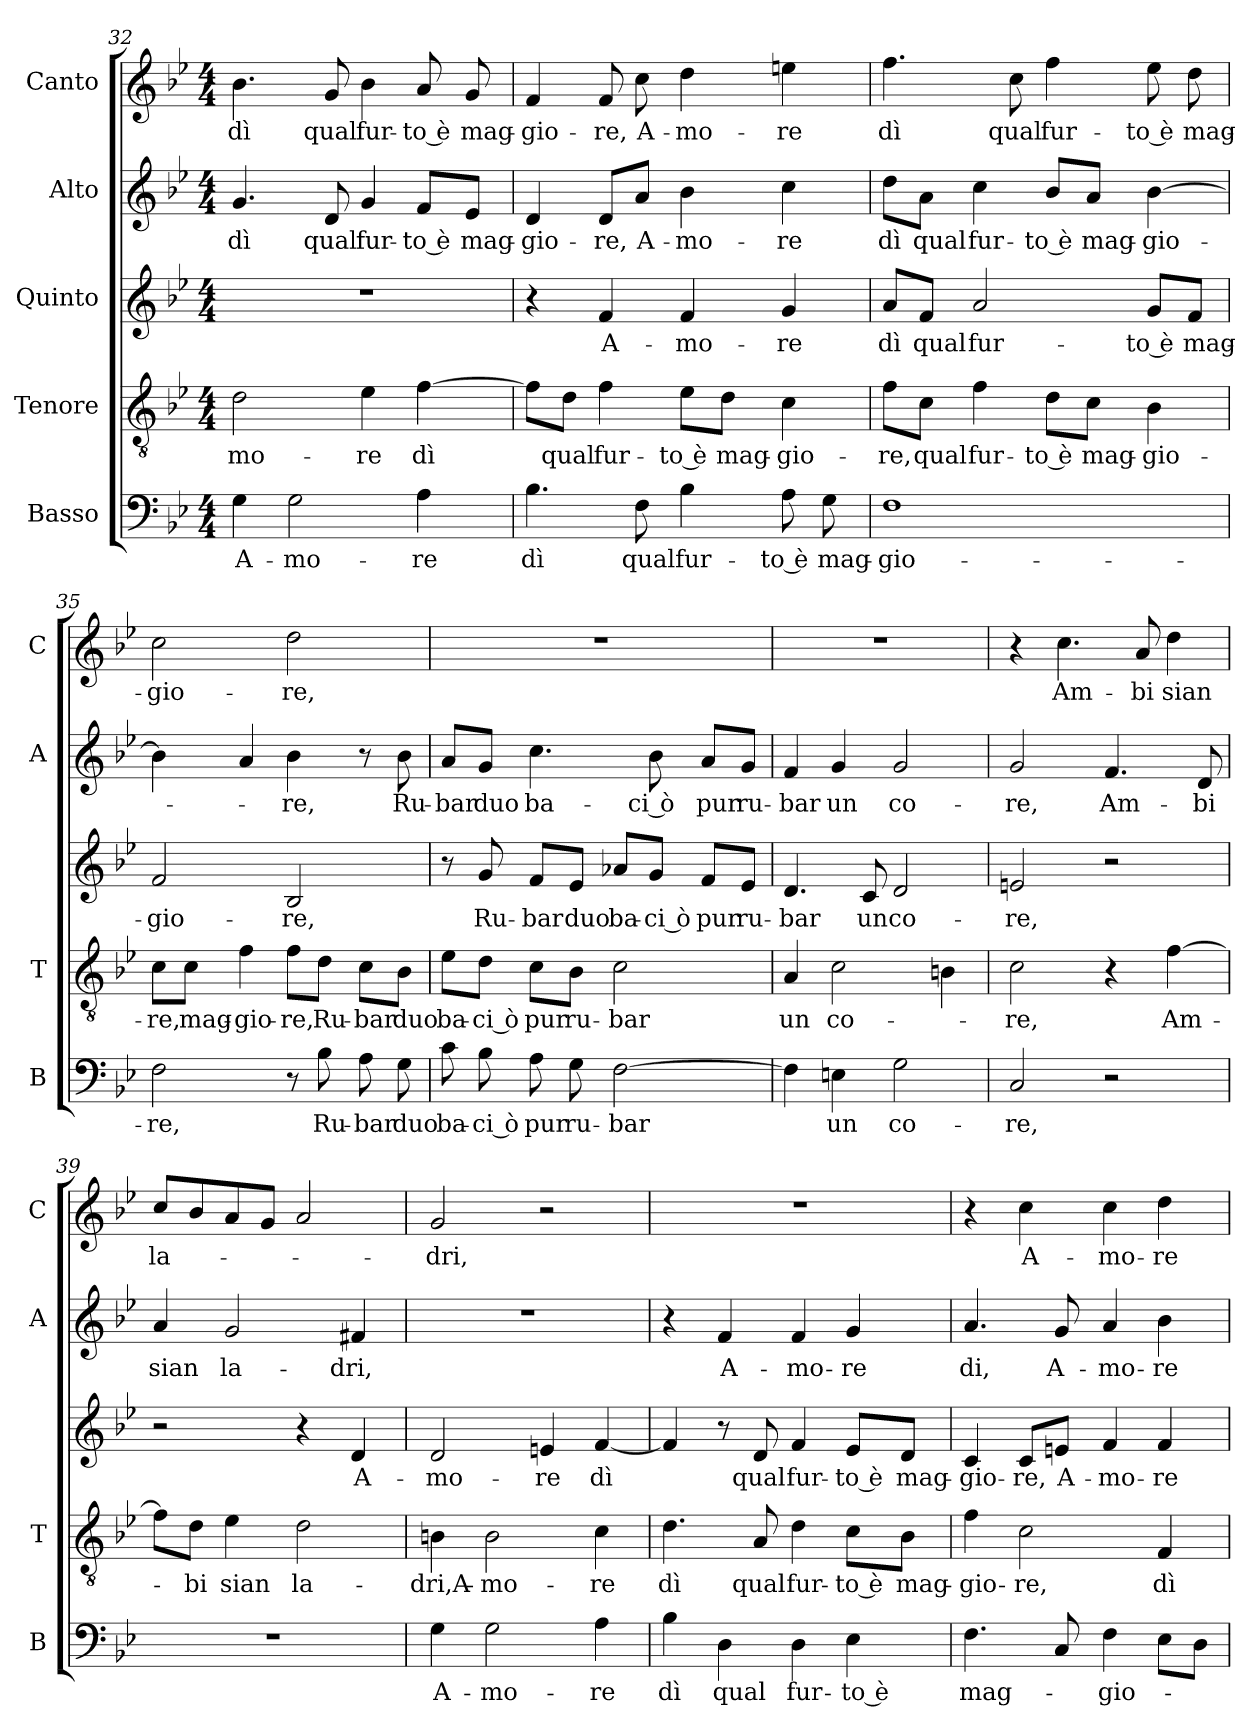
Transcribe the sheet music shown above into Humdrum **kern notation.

**kern	**text	**kern	**text	**kern	**text	**kern	**text	**kern	**text
*part5	*part5	*part4	*part4	*part3	*part3	*part2	*part2	*part1	*part1
*staff5	*staff5	*staff4	*staff4	*staff3	*staff3	*staff2	*staff2	*staff1	*staff1
*I"Basso	*	*I"Tenore	*	*I"Quinto	*	*I"Alto	*	*I"Canto	*
*I'B	*	*I'T	*	*	*	*I'A	*	*I'C	*
!!LO:LB:g=z
*clefF4	*	*clefGv2	*	*clefG2	*	*clefG2	*	*clefG2	*
*k[b-e-]	*	*k[b-e-]	*	*k[b-e-]	*	*k[b-e-]	*	*k[b-e-]	*
*B-:	*	*B-:	*	*B-:	*	*B-:	*	*B-:	*
*M4/4	*	*M4/4	*	*M4/4	*	*M4/4	*	*M4/4	*
=32	=32	=32	=32	=32	=32	=32	=32	=32	=32
!	!LO:LY:b	!	!LO:LY:b	!	!	!	!LO:LY:b	!	!LO:LY:b
4G\	A-	2d\	-mo-	1r	.	4.g/	dì	4.b-\	dì
!	!LO:LY:b	!	!	!	!	!	!	!	!
2G\	-mo-	.	.	.	.	.	.	.	.
!	!	!	!	!	!	!	!LO:LY:b	!	!LO:LY:b
.	.	.	.	.	.	8d/	qual	8g/	qual
!	!	!	!LO:LY:b	!	!	!	!LO:LY:b	!	!LO:LY:b
.	.	4e-\	-re	.	.	4g/	fur-	4b-\	fur-
!	!LO:LY:b	!	!LO:LY:b	!	!	!	!LO:LY:b	!	!LO:LY:b
4A\	-re	[4f\	dì	.	.	8f/L	-to è	8a/	-to è
!	!	!	!	!	!	!	!LO:LY:b	!	!LO:LY:b
.	.	.	.	.	.	8e-/J	mag-	8g/	mag-
=33	=33	=33	=33	=33	=33	=33	=33	=33	=33
!	!LO:LY:b	!	!	!	!	!	!LO:LY:b	!	!LO:LY:b
4.B-\	dì	8f\L]	.	4r	.	4d/	-gio-	4f/	-gio-
!	!	!	!LO:LY:b	!	!	!	!	!	!
.	.	8d\J	qual	.	.	.	.	.	.
!	!	!	!LO:LY:b	!	!LO:LY:b	!	!LO:LY:b	!	!LO:LY:b
.	.	4f\	fur-	4f/	A-	8d/L	-re,	8f/	-re,
!	!LO:LY:b	!	!	!	!	!	!LO:LY:b	!	!LO:LY:b
8F\	qual	.	.	.	.	8a/J	A-	8cc\	A-
!	!LO:LY:b	!	!LO:LY:b	!	!LO:LY:b	!	!LO:LY:b	!	!LO:LY:b
4B-\	fur-	8e-\L	-to è	4f/	-mo-	4b-\	-mo-	4dd\	-mo-
!	!	!	!LO:LY:b	!	!	!	!	!	!
.	.	8d\J	mag-	.	.	.	.	.	.
!	!LO:LY:b	!	!LO:LY:b	!	!LO:LY:b	!	!LO:LY:b	!	!LO:LY:b
8A\	-to è	4c\	-gio-	4g/	-re	4cc\	-re	4een\	-re
!	!LO:LY:b	!	!	!	!	!	!	!	!
8G\	mag-	.	.	.	.	.	.	.	.
=34	=34	=34	=34	=34	=34	=34	=34	=34	=34
!	!LO:LY:b	!	!LO:LY:b	!	!LO:LY:b	!	!LO:LY:b	!	!LO:LY:b
1F	-gio-	8f\L	-re,	8a/L	dì	8dd\L	dì	4.ff\	dì
!	!	!	!LO:LY:b	!	!LO:LY:b	!	!LO:LY:b	!	!
.	.	8c\J	qual	8f/J	qual	8a\J	qual	.	.
!	!	!	!LO:LY:b	!	!LO:LY:b	!	!LO:LY:b	!	!
.	.	4f\	fur-	2a/	fur-	4cc\	fur-	.	.
!	!	!	!	!	!	!	!	!	!LO:LY:b
.	.	.	.	.	.	.	.	8cc\	qual
!	!	!	!LO:LY:b	!	!	!	!LO:LY:b	!	!LO:LY:b
.	.	8d\L	-to è	.	.	8b-/L	-to è	4ff\	fur-
!	!	!	!LO:LY:b	!	!	!	!LO:LY:b	!	!
.	.	8c\J	mag-	.	.	8a/J	mag-	.	.
!	!	!	!LO:LY:b	!	!LO:LY:b	!	!LO:LY:b	!	!LO:LY:b
.	.	4B-\	-gio-	8g/L	-to è	[4b-\	-gio-	8ee-\	-to è
!	!	!	!	!	!LO:LY:b	!	!	!	!LO:LY:b
.	.	.	.	8f/J	mag-	.	.	8dd\	mag-
=35	=35	=35	=35	=35	=35	=35	=35	=35	=35
!	!LO:LY:b	!	!LO:LY:b	!	!LO:LY:b	!	!	!	!LO:LY:b
2F\	-re,	8c\L	-re,	2f/	-gio-	4b-\]	.	2cc\	-gio-
!	!	!	!LO:LY:b	!	!	!	!	!	!
.	.	8c\J	mag-	.	.	.	.	.	.
!	!	!	!LO:LY:b	!	!	!	!	!	!
.	.	4f\	-gio-	.	.	4a/	.	.	.
!	!	!	!LO:LY:b	!	!LO:LY:b	!	!LO:LY:b	!	!LO:LY:b
8r	.	8f\L	-re,	2B-/	-re,	4b-\	-re,	2dd\	-re,
!	!LO:LY:b	!	!LO:LY:b	!	!	!	!	!	!
8B-\	Ru-	8d\J	Ru-	.	.	.	.	.	.
!	!LO:LY:b	!	!LO:LY:b	!	!	!	!	!	!
8A\	-bar	8c\L	-bar	.	.	8r	.	.	.
!	!LO:LY:b	!	!LO:LY:b	!	!	!	!LO:LY:b	!	!
8G\	duo	8B-\J	duo	.	.	8b-\	Ru-	.	.
!!LO:LB:g=z
=36	=36	=36	=36	=36	=36	=36	=36	=36	=36
!	!LO:LY:b	!	!LO:LY:b	!	!	!	!LO:LY:b	!	!
8c\	ba-	8e-\L	ba-	8r	.	8a/L	-bar	1r	.
!	!LO:LY:b	!	!LO:LY:b	!	!LO:LY:b	!	!LO:LY:b	!	!
8B-\	-ci ò	8d\J	-ci ò	8g/	Ru-	8g/J	duo	.	.
!	!LO:LY:b	!	!LO:LY:b	!	!LO:LY:b	!	!LO:LY:b	!	!
8A\	pur	8c\L	pur	8f/L	-bar	4.cc\	ba-	.	.
!	!LO:LY:b	!	!LO:LY:b	!	!LO:LY:b	!	!	!	!
8G\	ru-	8B-\J	ru-	8e-/J	duo	.	.	.	.
!	!LO:LY:b	!	!LO:LY:b	!	!LO:LY:b	!	!	!	!
[2F\	-bar	2c\	-bar	8a-X/L	ba-	.	.	.	.
!	!	!	!	!	!LO:LY:b	!	!LO:LY:b	!	!
.	.	.	.	8g/J	-ci ò	8b-\	-ci ò	.	.
!	!	!	!	!	!LO:LY:b	!	!LO:LY:b	!	!
.	.	.	.	8f/L	pur	8a/L	pur	.	.
!	!	!	!	!	!LO:LY:b	!	!LO:LY:b	!	!
.	.	.	.	8e-/J	ru-	8g/J	ru-	.	.
=37	=37	=37	=37	=37	=37	=37	=37	=37	=37
!	!	!	!LO:LY:b	!	!LO:LY:b	!	!LO:LY:b	!	!
4F\]	.	4A/	un	4.d/	-bar	4f/	-bar	1r	.
!	!LO:LY:b	!	!LO:LY:b	!	!	!	!LO:LY:b	!	!
4En\	un	2c\	co-	.	.	4g/	un	.	.
!	!	!	!	!	!LO:LY:b	!	!	!	!
.	.	.	.	8c/	un	.	.	.	.
!	!LO:LY:b	!	!	!	!LO:LY:b	!	!LO:LY:b	!	!
2G\	co-	.	.	2d/	co-	2g/	co-	.	.
.	.	4Bn\	.	.	.	.	.	.	.
=38	=38	=38	=38	=38	=38	=38	=38	=38	=38
!	!LO:LY:b	!	!LO:LY:b	!	!LO:LY:b	!	!LO:LY:b	!	!
2C/	-re,	2c\	-re,	2en/	-re,	2g/	-re,	4r	.
!	!	!	!	!	!	!	!	!	!LO:LY:b
.	.	.	.	.	.	.	.	4.cc\	Am-
!	!	!	!	!	!	!	!LO:LY:b	!	!
2r	.	4r	.	2r	.	4.f/	Am-	.	.
!	!	!	!	!	!	!	!	!	!LO:LY:b
.	.	.	.	.	.	.	.	8a/	-bi
!	!	!	!LO:LY:b	!	!	!	!	!	!LO:LY:b
.	.	[4f\	Am-	.	.	.	.	4dd\	sian
!	!	!	!	!	!	!	!LO:LY:b	!	!
.	.	.	.	.	.	8d/	-bi	.	.
=39	=39	=39	=39	=39	=39	=39	=39	=39	=39
!	!	!	!	!	!	!	!LO:LY:b	!	!LO:LY:b
1r	.	8f\L]	.	2r	.	4a/	sian	8cc/L	la-
!	!	!	!LO:LY:b	!	!	!	!	!	!
.	.	8d\J	-bi	.	.	.	.	8b-/	.
!	!	!	!LO:LY:b	!	!	!	!LO:LY:b	!	!
.	.	4e-\	sian	.	.	2g/	la-	8a/	.
.	.	.	.	.	.	.	.	8g/J	.
!	!	!	!LO:LY:b	!	!	!	!	!	!
.	.	2d\	la-	4r	.	.	.	2a/	.
!	!	!	!	!	!LO:LY:b	!	!LO:LY:b	!	!
.	.	.	.	4d/	A-	4f#X/	-dri,	.	.
=40	=40	=40	=40	=40	=40	=40	=40	=40	=40
!	!LO:LY:b	!	!LO:LY:b	!	!LO:LY:b	!	!	!	!LO:LY:b
4G\	A-	4Bn\	-dri,A-	2d/	-mo-	1r	.	2g/	-dri,
!	!LO:LY:b	!	!LO:LY:b	!	!	!	!	!	!
2G\	-mo-	2B\	-mo-	.	.	.	.	.	.
!	!	!	!	!	!LO:LY:b	!	!	!	!
.	.	.	.	4en/	-re	.	.	2r	.
!	!LO:LY:b	!	!LO:LY:b	!	!LO:LY:b	!	!	!	!
4A\	-re	4c\	-re	[4f/	dì	.	.	.	.
!!LO:PB:g=z
=41	=41	=41	=41	=41	=41	=41	=41	=41	=41
!	!LO:LY:b	!	!LO:LY:b	!	!	!	!	!	!
4B-\	dì	4.d\	dì	4f/]	.	4r	.	1r	.
!	!LO:LY:b	!	!	!	!	!	!LO:LY:b	!	!
4D\	qual	.	.	8r	.	4f/	A-	.	.
!	!	!	!LO:LY:b	!	!LO:LY:b	!	!	!	!
.	.	8A/	qual	8d/	qual	.	.	.	.
!	!LO:LY:b	!	!LO:LY:b	!	!LO:LY:b	!	!LO:LY:b	!	!
4D\	fur-	4d\	fur-	4f/	fur-	4f/	-mo-	.	.
!	!LO:LY:b	!	!LO:LY:b	!	!LO:LY:b	!	!LO:LY:b	!	!
4E-\	-to è	8c\L	-to è	8e-/L	-to è	4g/	-re	.	.
!	!	!	!LO:LY:b	!	!LO:LY:b	!	!	!	!
.	.	8B-\J	mag-	8d/J	mag-	.	.	.	.
=42	=42	=42	=42	=42	=42	=42	=42	=42	=42
!	!LO:LY:b	!	!LO:LY:b	!	!LO:LY:b	!	!LO:LY:b	!	!
4.F\	mag-	4f\	-gio-	4c/	-gio-	4.a/	di,	4r	.
!	!	!	!LO:LY:b	!	!LO:LY:b	!	!	!	!LO:LY:b
.	.	2c\	-re,	8c/L	-re,	.	.	4cc\	A-
!	!	!	!	!	!LO:LY:b	!	!LO:LY:b	!	!
8C/	.	.	.	8en/J	A-	8g/	A-	.	.
!	!LO:LY:b	!	!	!	!LO:LY:b	!	!LO:LY:b	!	!LO:LY:b
4F\	-gio-	.	.	4f/	-mo-	4a/	-mo-	4cc\	-mo-
!	!	!	!LO:LY:b	!	!LO:LY:b	!	!LO:LY:b	!	!LO:LY:b
8E-\L	.	4F/	dì	4f/	-re	4b-\	-re	4dd\	-re
8D\J	.	.	.	.	.	.	.	.	.
=	=	=	=	=	=	=	=	=	=
*-	*-	*-	*-	*-	*-	*-	*-	*-	*-
